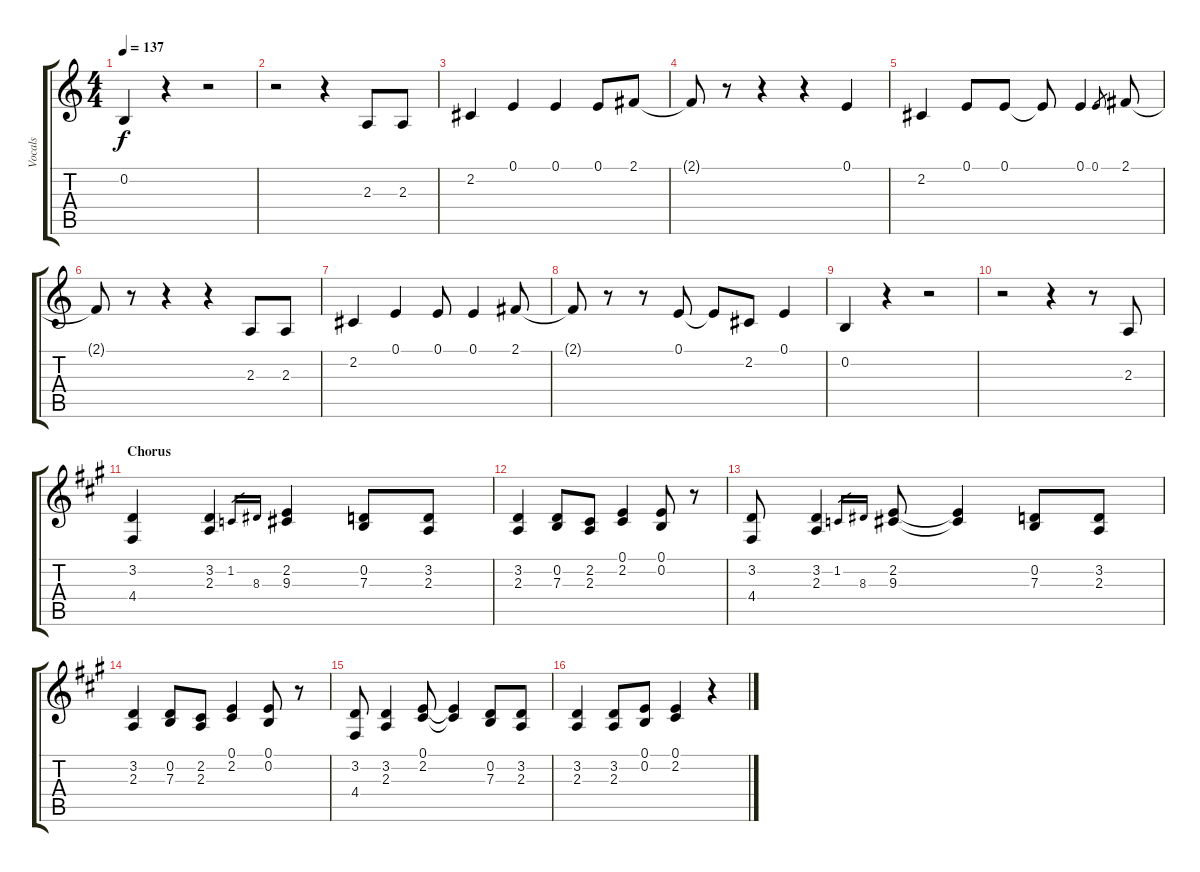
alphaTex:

\track ("Vocals" "Vocals") {instrument altosax}
\staff {score tabs}
\tuning (E4 B3 G3 D3 A2 E2) {hide}
\ts (4 4)
\tempo 137
\clef g2
\ks c
0.2.4{dy f} r.4 r.2 |
r.2 r.4 2.3.8 2.3.8 |
2.2.4 0.1.4 0.1.4 0.1.8 2.1.8 |
2.1{t}.8 r.8 r.4 r.4 0.1.4 |
2.2.4 0.1.8 0.1.8 0.1{t}.8 0.1.4 0.1.8{gr} 2.1.8 |
2.1{t}.8 r.8 r.4 r.4 2.3.8 2.3.8 |
2.2.4 0.1.4 0.1.8 0.1.4 2.1.8 |
2.1{t}.8 r.8 r.8 0.1.8 0.1{t}.8 2.2.8 0.1.4 |
0.2.4 r.4 r.2 |
r.2 r.4 r.8 2.3.8 |
\section ("" "Chorus")
\ks a
(3.2 4.4).4 (3.2 2.3).4 1.2.16{gr} 8.3.16{gr} (2.2 9.3).4 (0.2 7.3).8 (3.2 2.3).8 |
(3.2 2.3).4 (0.2 7.3).8 (2.2 2.3).8 (0.1 2.2).4 (0.1 0.2).8 r.8 |
(3.2 4.4).8 (3.2 2.3).4 1.2.16{gr} 8.3.16{gr} (2.2 9.3).8 (2.2{t} 9.3{t}).4 (0.2 7.3).8 (3.2 2.3).8 |
(3.2 2.3).4 (0.2 7.3).8 (2.2 2.3).8 (0.1 2.2).4 (0.1 0.2).8 r.8 |
(3.2 4.4).8 (3.2 2.3).4 (0.1 2.2).8 (0.1{t} 2.2{t}).4 (0.2 7.3).8 (3.2 2.3).8 |
(3.2 2.3).4 (3.2 2.3).8 (0.1 0.2).8 (0.1 2.2).4 r.4
